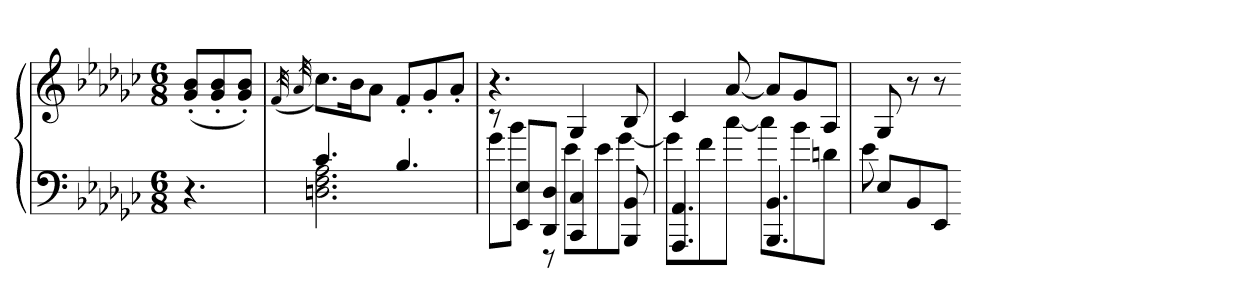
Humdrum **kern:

**kern	**kern
*part1	*part1
*staff2	*staff1
*clefF4	*clefG2
*k[b-e-a-d-g-c-]	*k[b-e-a-d-g-c-]
*e-:	*e-:
*M6/8	*M6/8
=	=
4.r	(8g-' 8b-'L
.	8g-' 8b-'
.	8g-' 8b-'J)
=109	=109
.	(32qf
.	32qa-
*^	*
4.c-	2.Dn 2.F 2.A-	8.cc-L)
.	.	16b-K
.	.	8a-J
4.B-	.	8f'L
.	.	8g-'
.	.	8a-'J
=110	=110	=110
8r	8g-L	4.r
8EE- 8E-L	8b-J	.
8DD- 8D-J	8r	.
4CC- 4C-	8e-L	4G-
.	8e-	.
8BBB- 8BB-	[8g-J	8B-
=111	=111	=111
4.AAA- 4.AA-	8g-L]	4c-
.	8f	.
.	[8cc-J	[8a-
4.BBB- 4.BB-	8cc-L]	8a-L]
.	8b-	8g-
.	8dnJ	8A-J
=112	=112	=112
8E-L	8e-	8G-
8BB-	4ryy	8r
8EE-J	.	8r
*v	*v	*
=-	=-
*-	*-
